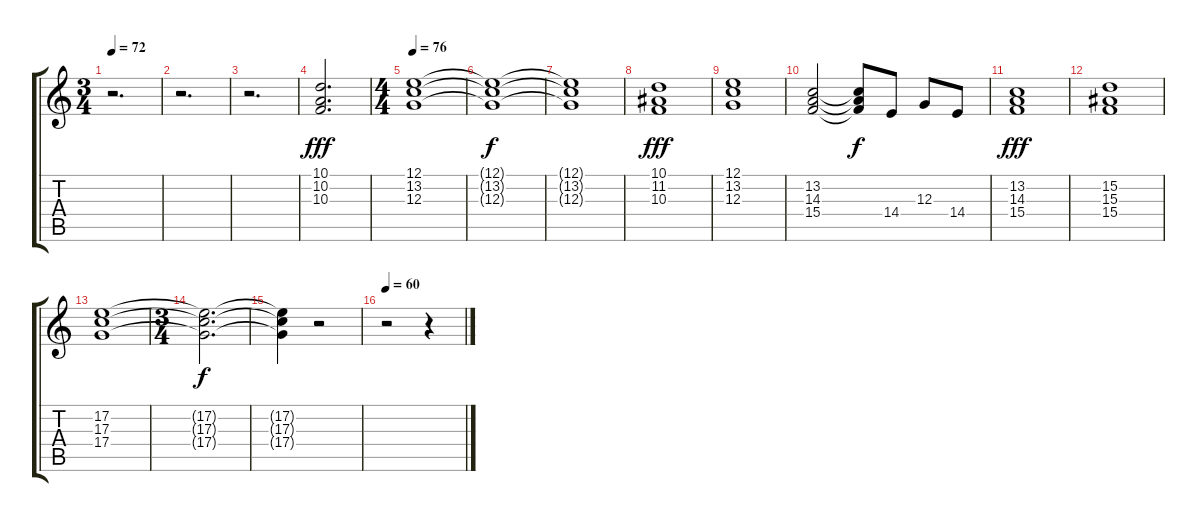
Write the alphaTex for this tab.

\track "" {instrument choiraahs}
\staff {score tabs}
\tuning (E4 B3 G3 D3 A2 E2) {hide}
\ts (3 4)
\tempo 72
\clef g2
\ks c
r.2{d dy mp} |
r.2{d} |
r.2{d} |
(10.1 10.2 10.3).2{d dy fff} |
\ts (4 4)
\tempo 76
(12.1 13.2 12.3).1{volume 12} |
(12.1{t} 13.2{t} 12.3{t}).1{dy f} |
(12.1{t} 13.2{t} 12.3{t}).1 |
(10.1 11.2 10.3).1{dy fff} |
(12.1 13.2 12.3).1 |
(13.2 14.3 15.4).2 (13.2{t} 14.3{t} 15.4{t}).8{dy f} 14.4.8 12.3.8 14.4.8 |
(13.2 14.3 15.4).1{dy fff} |
(15.2 15.3 15.4).1 |
(17.2 17.3 17.4).1{volume 13} |
\ts (3 4)
(17.2{t} 17.3{t} 17.4{t}).2{d dy f} |
(17.2{t} 17.3{t} 17.4{t}).4 r.2 |
\tempo 60
r.2 r.4
